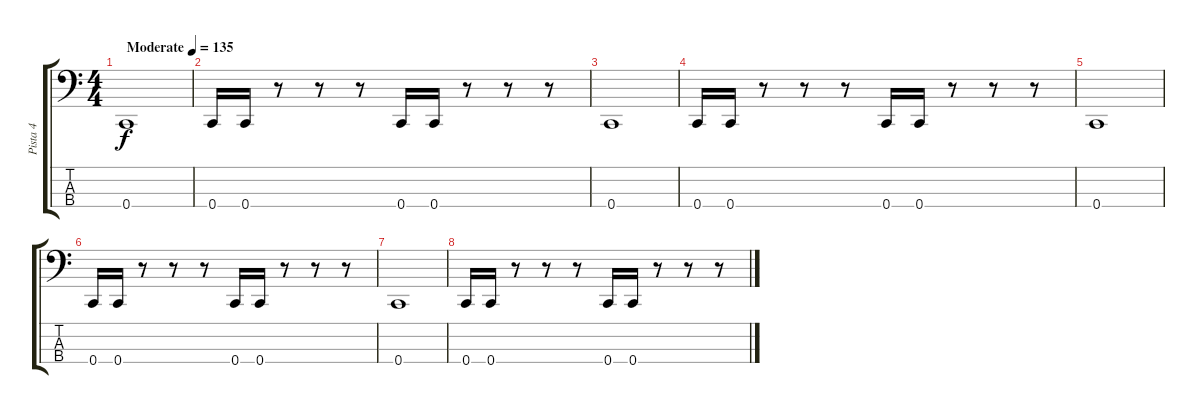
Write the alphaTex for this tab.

\track ("Pista 4" "Pista 4") {instrument electricbassfinger}
\staff {score tabs}
\tuning (F2 C2 G1 C1) {hide}
\ts (4 4)
\tempo (135 "Moderate")
\clef f4
\ks c
0.4.1{dy f instrument electricbassfinger} |
0.4.16 0.4.16 r.8 r.8 r.8 0.4.16 0.4.16 r.8 r.8 r.8 |
0.4.1 |
0.4.16 0.4.16 r.8 r.8 r.8 0.4.16 0.4.16 r.8 r.8 r.8 |
0.4.1 |
0.4.16 0.4.16 r.8 r.8 r.8 0.4.16 0.4.16 r.8 r.8 r.8 |
0.4.1 |
0.4.16 0.4.16 r.8 r.8 r.8 0.4.16 0.4.16 r.8 r.8 r.8
